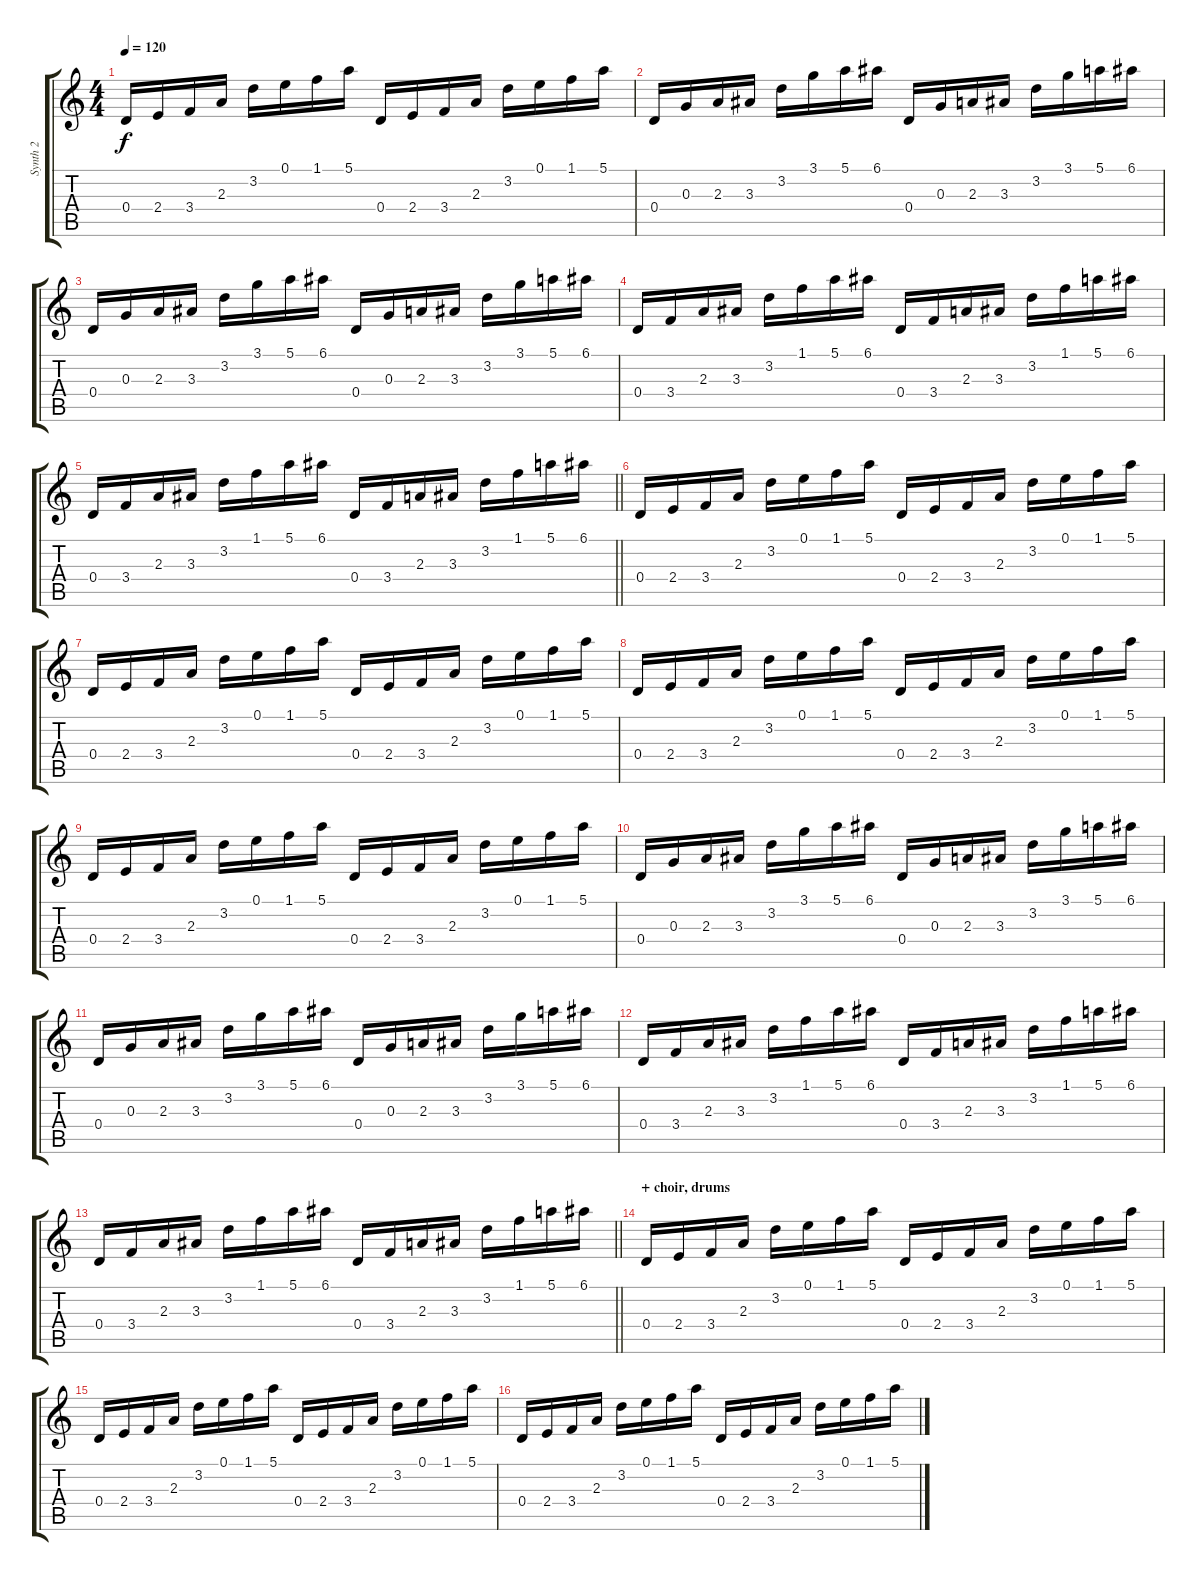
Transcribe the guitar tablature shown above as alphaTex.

\track ("Synth 2" "Synth 2") {instrument synthbass1}
\staff {score tabs}
\tuning (E4 B3 G3 D3 A2 E2) {hide}
\ts (4 4)
\tempo 120
\clef g2
\ks c
0.4.16{dy f} 2.4.16 3.4.16 2.3.16 3.2.16 0.1.16 1.1.16 5.1.16 0.4.16 2.4.16 3.4.16 2.3.16 3.2.16 0.1.16 1.1.16 5.1.16 |
0.4.16{volume 13} 0.3.16 2.3.16 3.3.16 3.2.16 3.1.16 5.1.16 6.1.16 0.4.16 0.3.16 2.3.16 3.3.16 3.2.16 3.1.16 5.1.16 6.1.16 |
0.4.16{volume 3} 0.3.16 2.3.16 3.3.16 3.2.16 3.1.16 5.1.16 6.1.16 0.4.16 0.3.16 2.3.16 3.3.16 3.2.16 3.1.16 5.1.16 6.1.16 |
0.4.16{volume 9} 3.4.16 2.3.16 3.3.16 3.2.16 1.1.16 5.1.16 6.1.16 0.4.16 3.4.16 2.3.16 3.3.16 3.2.16 1.1.16 5.1.16 6.1.16 |
\barLineRight lightlight
0.4.16 3.4.16 2.3.16 3.3.16 3.2.16 1.1.16 5.1.16 6.1.16 0.4.16{volume 6} 3.4.16 2.3.16 3.3.16 3.2.16 1.1.16 5.1.16 6.1.16 |
0.4.16 2.4.16 3.4.16 2.3.16 3.2.16 0.1.16 1.1.16 5.1.16 0.4.16 2.4.16 3.4.16 2.3.16 3.2.16 0.1.16 1.1.16 5.1.16 |
0.4.16 2.4.16 3.4.16 2.3.16 3.2.16 0.1.16 1.1.16 5.1.16 0.4.16 2.4.16 3.4.16 2.3.16 3.2.16 0.1.16 1.1.16 5.1.16 |
0.4.16 2.4.16 3.4.16 2.3.16 3.2.16 0.1.16 1.1.16 5.1.16 0.4.16 2.4.16 3.4.16 2.3.16 3.2.16 0.1.16 1.1.16 5.1.16 |
0.4.16 2.4.16 3.4.16 2.3.16 3.2.16 0.1.16 1.1.16 5.1.16 0.4.16 2.4.16 3.4.16 2.3.16 3.2.16 0.1.16 1.1.16 5.1.16 |
0.4.16{volume 13} 0.3.16 2.3.16 3.3.16 3.2.16 3.1.16 5.1.16 6.1.16 0.4.16 0.3.16 2.3.16 3.3.16 3.2.16 3.1.16 5.1.16 6.1.16 |
0.4.16{volume 3} 0.3.16 2.3.16 3.3.16 3.2.16 3.1.16 5.1.16 6.1.16 0.4.16 0.3.16 2.3.16 3.3.16 3.2.16 3.1.16 5.1.16 6.1.16 |
0.4.16{volume 9} 3.4.16 2.3.16 3.3.16 3.2.16 1.1.16 5.1.16 6.1.16 0.4.16 3.4.16 2.3.16 3.3.16 3.2.16 1.1.16 5.1.16 6.1.16 |
\barLineRight lightlight
0.4.16 3.4.16 2.3.16 3.3.16 3.2.16 1.1.16 5.1.16 6.1.16 0.4.16{volume 6} 3.4.16 2.3.16 3.3.16 3.2.16 1.1.16 5.1.16 6.1.16 |
\section ("" "+ choir, drums")
0.4.16 2.4.16 3.4.16 2.3.16 3.2.16 0.1.16 1.1.16 5.1.16 0.4.16 2.4.16 3.4.16 2.3.16 3.2.16 0.1.16 1.1.16 5.1.16 |
0.4.16 2.4.16 3.4.16 2.3.16 3.2.16 0.1.16 1.1.16 5.1.16 0.4.16 2.4.16 3.4.16 2.3.16 3.2.16 0.1.16 1.1.16 5.1.16 |
0.4.16 2.4.16 3.4.16 2.3.16 3.2.16 0.1.16 1.1.16 5.1.16 0.4.16 2.4.16 3.4.16 2.3.16 3.2.16 0.1.16 1.1.16 5.1.16
